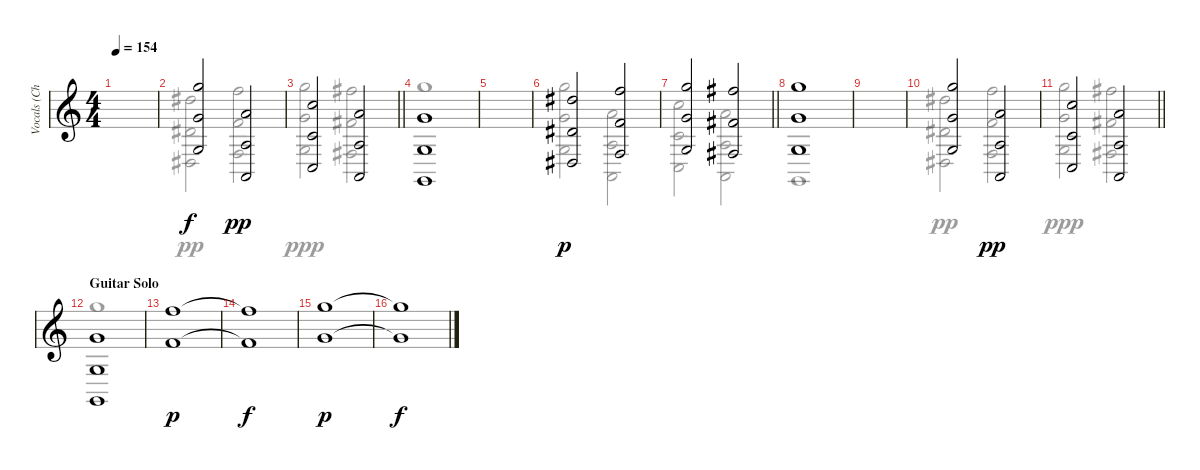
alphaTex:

\track ("Vocals (Choir)" "Vocals (Ch") {instrument choiraahs}
\staff {score}
\tuning (E4 B3 G3 D3 A2 E2) {hide}
\voice
\ts (4 4)
\tempo 154
\clef g2
\ks c
|
(15.1 8.2 5.4).2 (5.1 2.3 0.5).2{dy pp} |
\barLineRight lightlight
(8.1 5.3 3.5).2 (5.1 2.3 0.5).2 |
(3.1 0.3 3.6).1 |
|
(11.1 4.2 1.4).2{dy p} (13.1 6.2 3.4).2 |
\barLineRight lightlight
(15.1 8.2 5.4).2 (14.1 7.2 4.4).2 |
(15.1 8.2 5.4).1 |
|
(15.1 8.2 5.4).2 (5.1 2.3 0.5).2{dy pp} |
\barLineRight lightlight
(8.1 5.3 3.5).2 (5.1 2.3 0.5).2 |
\section ("" "Guitar Solo")
(3.1 0.3 3.6).1 |
(13.1 6.2).1{dy p} |
(13.1{t} 6.2{t}).1{dy f} |
(15.1 8.2).1{dy p} |
(15.1{t} 8.2{t}).1{dy f}
\voice
\clef g2
\ottava regular
\simile none
\ks c
|
(11.1 4.2 1.4).2{dy pp} (13.1 6.2 3.4).2 |
\barLineRight lightlight
(15.1 8.2 5.4).2{dy ppp} (14.1 7.2 4.4).2 |
(15.1 8.2 5.4).1 |
|
(15.1 8.2 5.4).2 (5.1 2.3 0.5).2 |
\barLineRight lightlight
(8.1 5.3 3.5).2 (5.1 2.3 0.5).2 |
(3.1 0.3 3.6).1 |
|
(11.1 4.2 1.4).2{dy pp} (13.1 6.2 3.4).2 |
\barLineRight lightlight
(15.1 8.2 5.4).2{dy ppp} (14.1 7.2 4.4).2 |
(15.1 8.2 5.4).1 |
|
|
|
